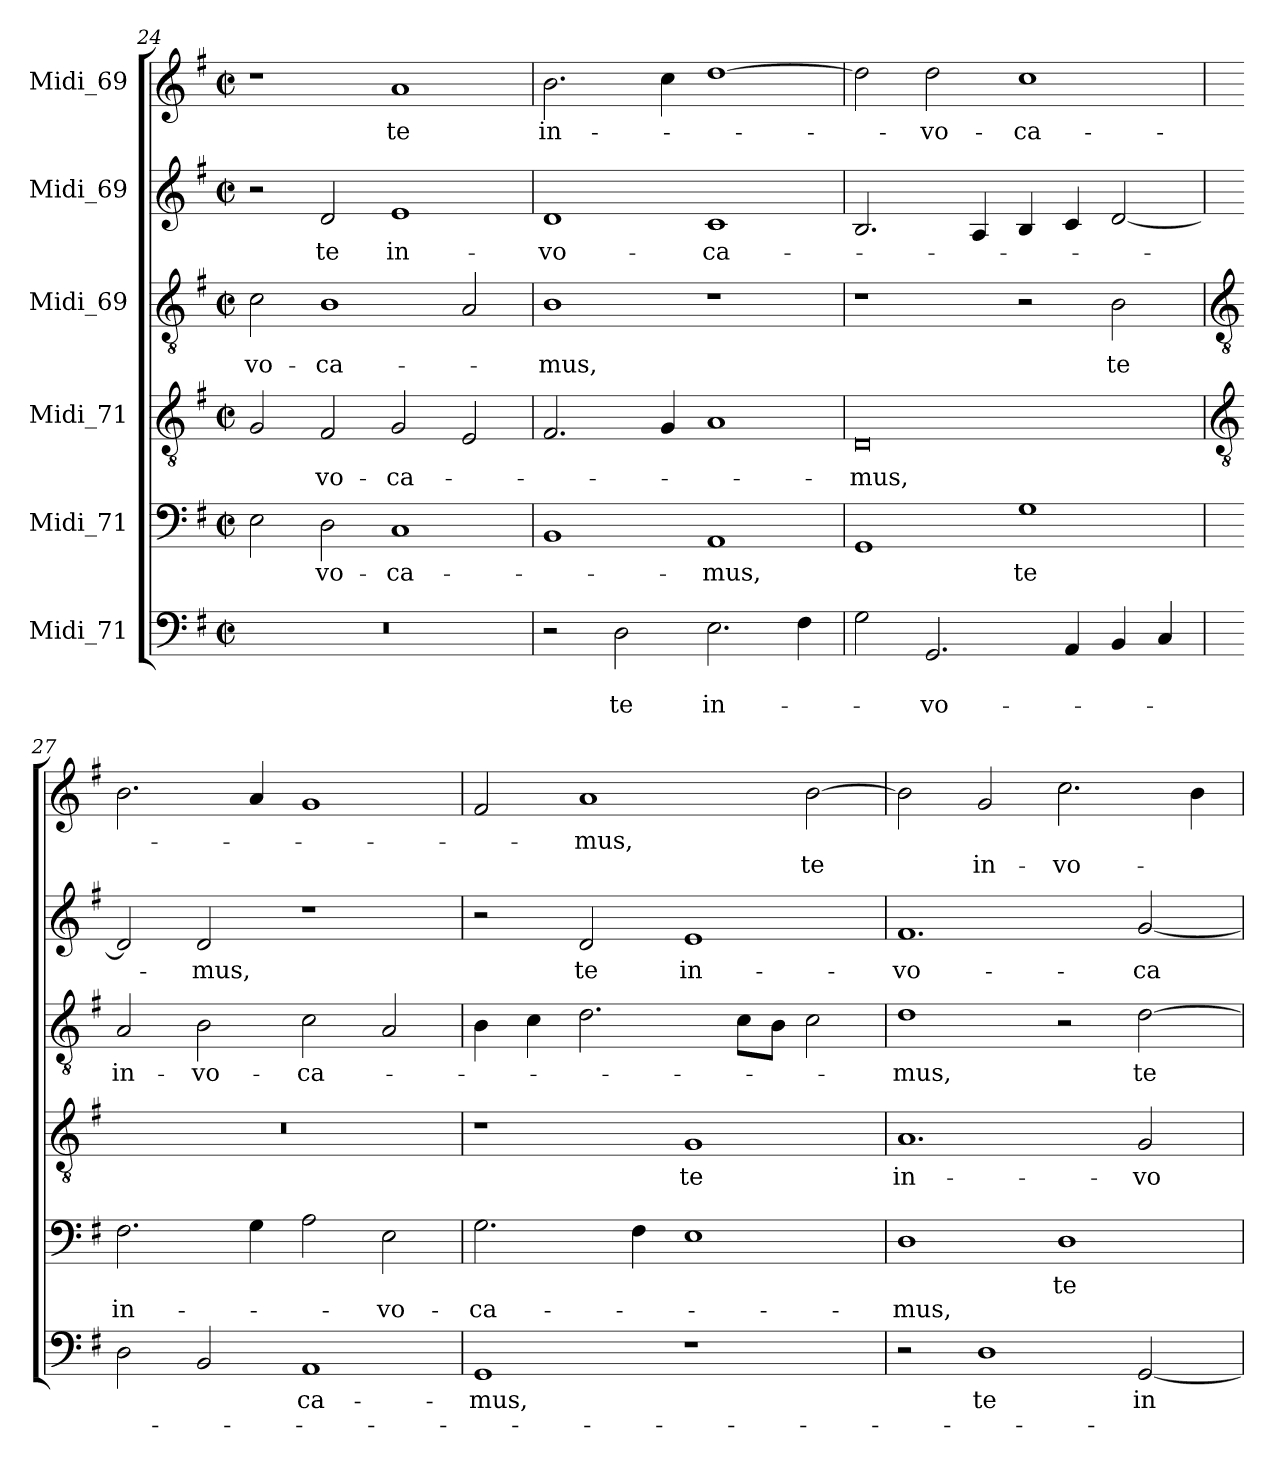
**kern	**text	**text	**kern	**text	**text	**kern	**text	**kern	**text	**kern	**text	**kern	**text	**text
*part6	*part6	*part6	*part5	*part5	*part5	*part4	*part4	*part3	*part3	*part2	*part2	*part1	*part1	*part1
*staff6	*staff6	*staff6	*staff5	*staff5	*staff5	*staff4	*staff4	*staff3	*staff3	*staff2	*staff2	*staff1	*staff1	*staff1
*I"Midi_71	*	*	*I"Midi_71	*	*	*I"Midi_71	*	*I"Midi_69	*	*I"Midi_69	*	*I"Midi_69	*	*
*clefF4	*	*	*clefF4	*	*	*clefGv2	*	*clefGv2	*	*clefG2	*	*clefG2	*	*
*k[f#]	*	*	*k[f#]	*	*	*k[f#]	*	*k[f#]	*	*k[f#]	*	*k[f#]	*	*
*G:	*	*	*G:	*	*	*G:	*	*G:	*	*G:	*	*G:	*	*
*M4/2	*	*	*M4/2	*	*	*M4/2	*	*M4/2	*	*M4/2	*	*M4/2	*	*
*met(c|)	*	*	*met(c|)	*	*	*met(c|)	*	*met(c|)	*	*met(c|)	*	*met(c|)	*	*
=24	=24	=24	=24	=24	=24	=24	=24	=24	=24	=24	=24	=24	=24	=24
!	!	!	!	!	!	!	!	!	!LO:LY:b	!	!	!	!	!
0r	.	.	2E	.	.	2G	.	2c	-vo-	2r	.	1r	.	.
!	!	!	!	!LO:LY:b	!	!	!LO:LY:b	!	!LO:LY:b	!	!LO:LY:b	!	!	!
.	.	.	2D	-vo-	.	2F#	-vo-	1B	-ca-	2d	te	.	.	.
!	!	!	!	!LO:LY:b	!	!	!LO:LY:b	!	!	!	!LO:LY:b	!	!LO:LY:b	!
.	.	.	1C	-ca-	.	2G	-ca-	.	.	1e	in-	1a	te	.
.	.	.	.	.	.	2E	.	2A	.	.	.	.	.	.
=25	=25	=25	=25	=25	=25	=25	=25	=25	=25	=25	=25	=25	=25	=25
!	!	!	!	!	!	!	!	!	!LO:LY:b	!	!LO:LY:b	!	!LO:LY:b	!
2r	.	.	1BB	.	.	2.F#	.	1B	-mus,	1d	-vo-	2.b	in-	.
!	!	!LO:LY:b	!	!	!	!	!	!	!	!	!	!	!	!
2D	.	te	.	.	.	.	.	.	.	.	.	.	.	.
.	.	.	.	.	.	4G	.	.	.	.	.	4cc	.	.
!	!	!LO:LY:b	!	!LO:LY:b	!	!	!	!	!	!	!LO:LY:b	!	!	!
2.E	.	in-	1AA	-mus,	.	1A	.	1r	.	1c	-ca-	[1dd	.	.
4F#	.	.	.	.	.	.	.	.	.	.	.	.	.	.
!!LO:LB:g=z
=26	=26	=26	=26	=26	=26	=26	=26	=26	=26	=26	=26	=26	=26	=26
!	!	!	!	!	!	!	!LO:LY:b	!	!	!	!	!	!	!
2G	.	.	1GG	.	.	0D	-mus,	1r	.	2.B	.	2dd]	.	.
!	!	!LO:LY:b	!	!	!	!	!	!	!	!	!	!	!LO:LY:b	!
2.GG	.	-vo-	.	.	.	.	.	.	.	.	.	2dd	-vo-	.
.	.	.	.	.	.	.	.	.	.	4A	.	.	.	.
!	!	!	!	!LO:LY:b	!	!	!	!	!	!	!	!	!LO:LY:b	!
.	.	.	1G	te	.	.	.	2r	.	4B	.	1cc	-ca-	.
4AA	.	.	.	.	.	.	.	.	.	4c	.	.	.	.
!	!	!	!	!	!	!	!	!	!LO:LY:b	!	!	!	!	!
4BB	.	.	.	.	.	.	.	2B	te	[2d	.	.	.	.
4C	.	.	.	.	.	.	.	.	.	.	.	.	.	.
!!LO:LB:g=z
=27	=27	=27	=27	=27	=27	=27	=27	=27	=27	=27	=27	=27	=27	=27
*	*	*	*	*	*	*clefGv2	*	*clefGv2	*	*	*	*	*	*
!	!	!	!	!	!LO:LY:b	!	!	!	!LO:LY:b	!	!	!	!	!
2D	.	.	2.F#	.	in-	0r	.	2A	in-	2d]	.	2.b	.	.
!	!	!	!	!	!	!	!	!	!LO:LY:b	!	!LO:LY:b	!	!	!
2BB	.	.	.	.	.	.	.	2B	-vo-	2d	-mus,	.	.	.
.	.	.	4G	.	.	.	.	.	.	.	.	4a	.	.
!	!LO:LY:b	!	!	!	!	!	!	!	!LO:LY:b	!	!	!	!	!
1AA	-ca-	.	2A	.	.	.	.	2c	-ca-	1r	.	1g	.	.
!	!	!	!	!	!LO:LY:b	!	!	!	!	!	!	!	!	!
.	.	.	2E	.	-vo-	.	.	2A	.	.	.	.	.	.
=28	=28	=28	=28	=28	=28	=28	=28	=28	=28	=28	=28	=28	=28	=28
!	!LO:LY:b	!	!	!	!LO:LY:b	!	!	!	!	!	!	!	!	!
1GG	-mus,	.	2.G	.	-ca-	1r	.	4B	.	2r	.	2f#	.	.
.	.	.	.	.	.	.	.	4c	.	.	.	.	.	.
!	!	!	!	!	!	!	!	!	!	!	!LO:LY:b	!	!LO:LY:b	!
.	.	.	.	.	.	.	.	2.d	.	2d	te	1a	-mus,	.
.	.	.	4F#	.	.	.	.	.	.	.	.	.	.	.
!	!	!	!	!	!	!	!LO:LY:b	!	!	!	!LO:LY:b	!	!	!
1r	.	.	1E	.	.	1G	te	.	.	1e	in-	.	.	.
.	.	.	.	.	.	.	.	8cL	.	.	.	.	.	.
.	.	.	.	.	.	.	.	8BJ	.	.	.	.	.	.
!	!	!	!	!	!	!	!	!	!	!	!	!	!	!LO:LY:b
.	.	.	.	.	.	.	.	2c	.	.	.	[2b	.	te
=29	=29	=29	=29	=29	=29	=29	=29	=29	=29	=29	=29	=29	=29	=29
!	!	!	!	!	!LO:LY:b	!	!LO:LY:b	!	!LO:LY:b	!	!LO:LY:b	!	!	!
2r	.	.	1D	.	-mus,	1.A	in-	1d	-mus,	1.f#	-vo-	2b]	.	.
!	!LO:LY:b	!	!	!	!	!	!	!	!	!	!	!	!	!LO:LY:b
1D	te	.	.	.	.	.	.	.	.	.	.	2g	.	in-
!	!	!	!	!LO:LY:b	!	!	!	!	!	!	!	!	!	!LO:LY:b
.	.	.	1D	te	.	.	.	2r	.	.	.	2.cc	.	-vo-
!	!LO:LY:b	!	!	!	!	!	!LO:LY:b	!	!LO:LY:b	!	!LO:LY:b	!	!	!
[2GG	in-	.	.	.	.	2G	-vo-	[2d	te	[2g	-ca-	.	.	.
.	.	.	.	.	.	.	.	.	.	.	.	4b	.	.
=	=	=	=	=	=	=	=	=	=	=	=	=	=	=
*-	*-	*-	*-	*-	*-	*-	*-	*-	*-	*-	*-	*-	*-	*-
